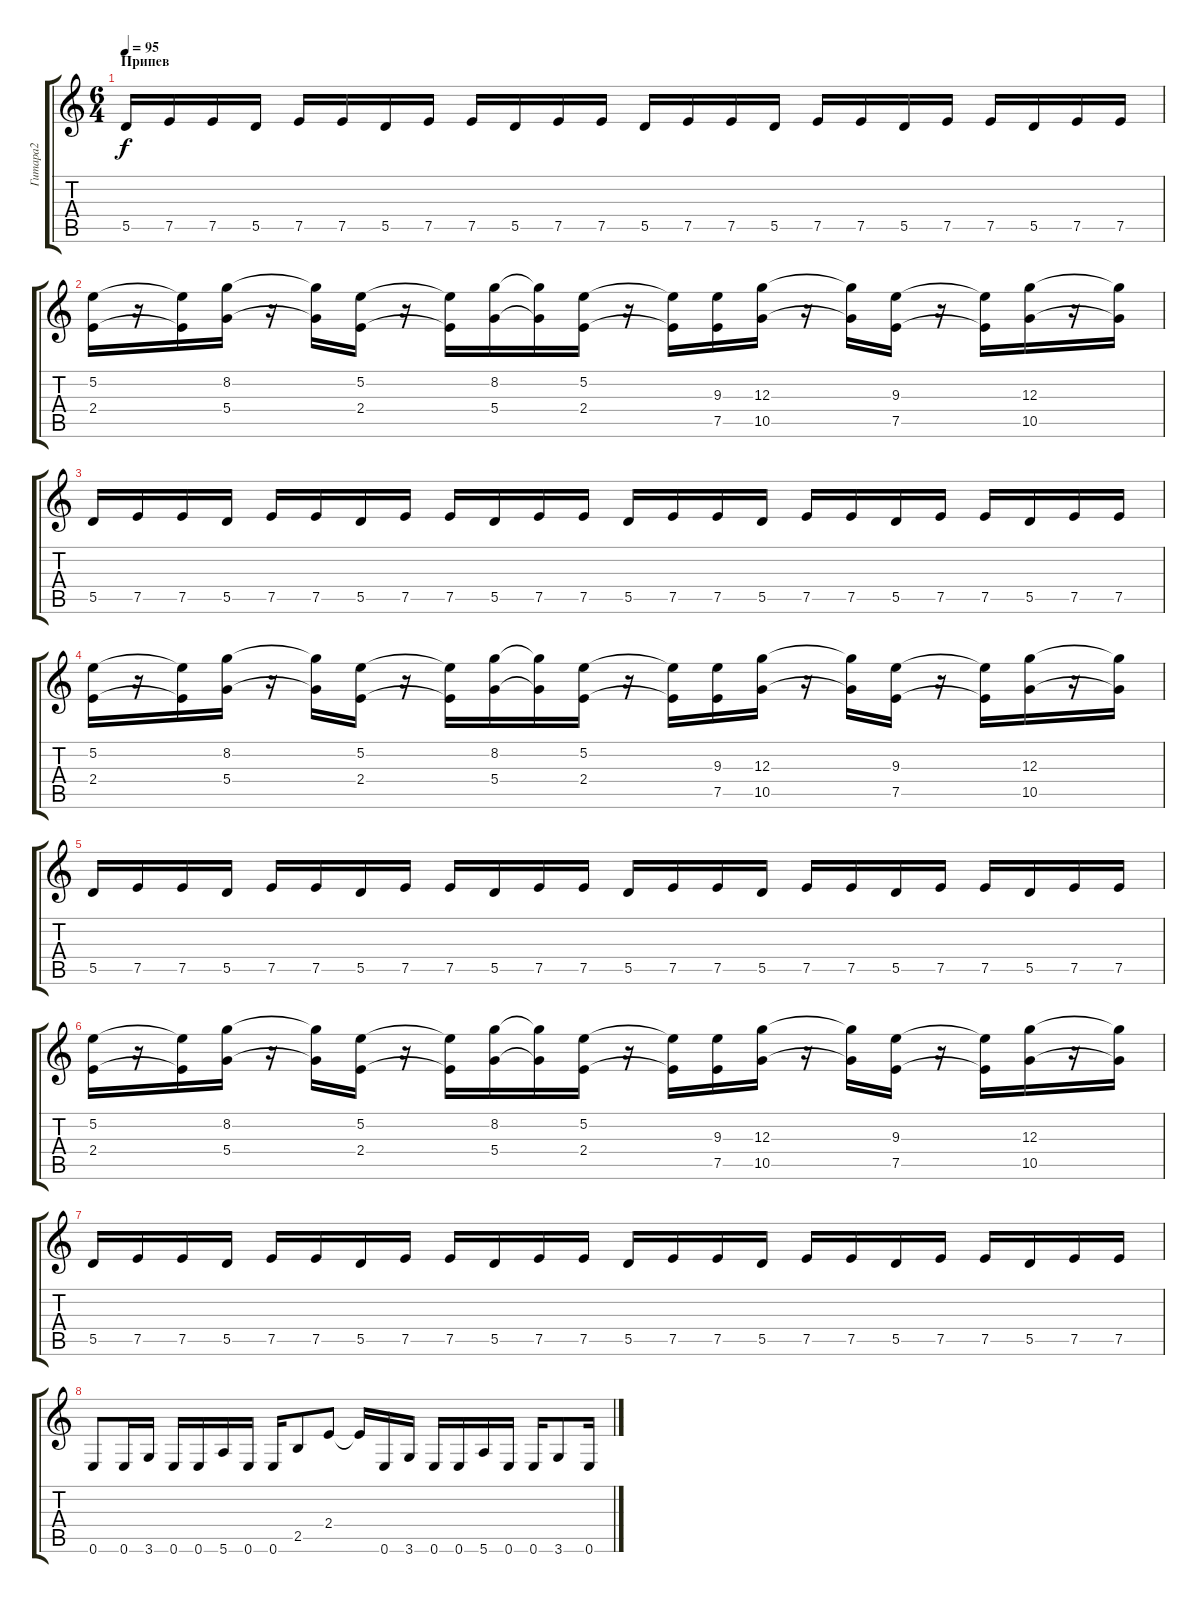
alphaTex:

\track ("Гитара2" "Гитара2") {instrument distortionguitar}
\staff {score tabs}
\tuning (E4 B3 G3 D3 A2 E2) {hide}
\ts (6 4)
\section ("" "Припев")
\tempo 95
\clef g2
\ks c
5.5.16{dy f} 7.5.16 7.5.16 5.5.16 7.5.16 7.5.16 5.5.16 7.5.16 7.5.16 5.5.16 7.5.16 7.5.16 5.5.16 7.5.16 7.5.16 5.5.16 7.5.16 7.5.16 5.5.16 7.5.16 7.5.16 5.5.16 7.5.16 7.5.16 |
(5.2 2.4).16 r.16 (5.2{t} 2.4{t}).16 (8.2 5.4).16 r.16 (8.2{t} 5.4{t}).16 (5.2 2.4).16 r.16 (5.2{t} 2.4{t}).16 (8.2 5.4).16 (8.2{t} 5.4{t}).16 (5.2 2.4).16 r.16 (5.2{t} 2.4{t}).16 (9.3 7.5).16 (12.3 10.5).16 r.16 (12.3{t} 10.5{t}).16 (9.3 7.5).16 r.16 (9.3{t} 7.5{t}).16 (12.3 10.5).16 r.16 (12.3{t} 10.5{t}).16 |
5.5.16 7.5.16 7.5.16 5.5.16 7.5.16 7.5.16 5.5.16 7.5.16 7.5.16 5.5.16 7.5.16 7.5.16 5.5.16 7.5.16 7.5.16 5.5.16 7.5.16 7.5.16 5.5.16 7.5.16 7.5.16 5.5.16 7.5.16 7.5.16 |
(5.2 2.4).16 r.16 (5.2{t} 2.4{t}).16 (8.2 5.4).16 r.16 (8.2{t} 5.4{t}).16 (5.2 2.4).16 r.16 (5.2{t} 2.4{t}).16 (8.2 5.4).16 (8.2{t} 5.4{t}).16 (5.2 2.4).16 r.16 (5.2{t} 2.4{t}).16 (9.3 7.5).16 (12.3 10.5).16 r.16 (12.3{t} 10.5{t}).16 (9.3 7.5).16 r.16 (9.3{t} 7.5{t}).16 (12.3 10.5).16 r.16 (12.3{t} 10.5{t}).16 |
5.5.16 7.5.16 7.5.16 5.5.16 7.5.16 7.5.16 5.5.16 7.5.16 7.5.16 5.5.16 7.5.16 7.5.16 5.5.16 7.5.16 7.5.16 5.5.16 7.5.16 7.5.16 5.5.16 7.5.16 7.5.16 5.5.16 7.5.16 7.5.16 |
(5.2 2.4).16 r.16 (5.2{t} 2.4{t}).16 (8.2 5.4).16 r.16 (8.2{t} 5.4{t}).16 (5.2 2.4).16 r.16 (5.2{t} 2.4{t}).16 (8.2 5.4).16 (8.2{t} 5.4{t}).16 (5.2 2.4).16 r.16 (5.2{t} 2.4{t}).16 (9.3 7.5).16 (12.3 10.5).16 r.16 (12.3{t} 10.5{t}).16 (9.3 7.5).16 r.16 (9.3{t} 7.5{t}).16 (12.3 10.5).16 r.16 (12.3{t} 10.5{t}).16 |
5.5.16 7.5.16 7.5.16 5.5.16 7.5.16 7.5.16 5.5.16 7.5.16 7.5.16 5.5.16 7.5.16 7.5.16 5.5.16 7.5.16 7.5.16 5.5.16 7.5.16 7.5.16 5.5.16 7.5.16 7.5.16 5.5.16 7.5.16 7.5.16 |
0.6.8 0.6.16 3.6.16 0.6.16 0.6.16 5.6.16 0.6.16 0.6.16 2.5.8 2.4.8 2.4{t}.16 0.6.16 3.6.16 0.6.16 0.6.16 5.6.16 0.6.16 0.6.16 3.6.8 0.6.16
